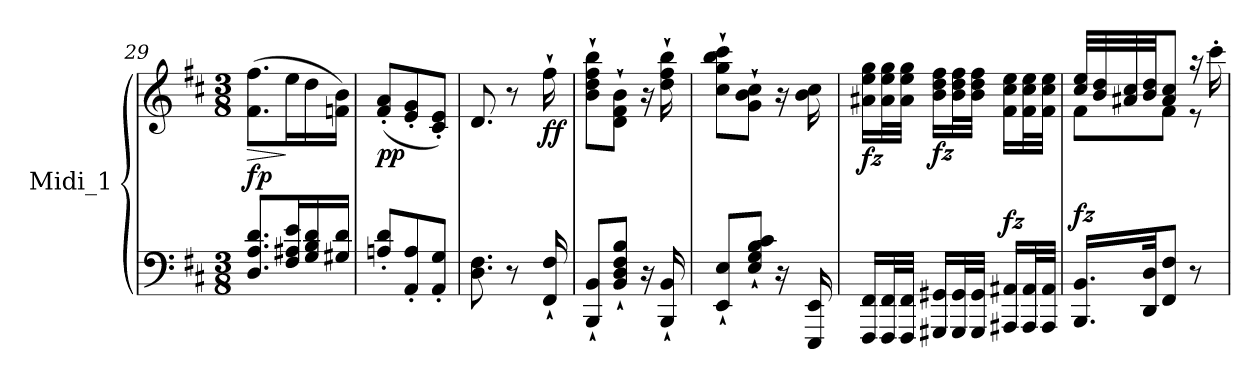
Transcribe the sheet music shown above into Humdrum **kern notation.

**kern	**kern	**dynam
*part1	*part1	*part1
*staff2	*staff1	*staff1/2
*I"Midi_1	*	*
*clefF4	*clefG2	*
*k[f#c#]	*k[f#c#]	*
*D:	*D:	*
*M3/8	*M3/8	*
=29	=29	=29
!	!	!LO:HP:b
!	!	!LO:DY:n=1:a=2
8.D/ 8.A/ 8.d/L	(>8.f#\ 8.ff#\L	> fp
16F#/ 16A#X/ 16e/L	16ee\L	]
16G/ 16B/ 16d/	16dd\	.
16G#X/ 16d/JJ	16fn\ 16b\JJ)	.
=30	=30	=30
!	!	!LO:DY:b
8Ani/' 8d/'L	(>8f#i/' 8a/'L	pp
8AA/' 8A/'	8e/' 8g/'	.
8AA/' 8G/'J	8c#/' 8e/'J)	.
=31	=31	=31
*^	*	*
8.D\ 8.F#\	4ryy	8.d/	.
8r	.	8r	.
.	16ryy	.	.
!	!	!	!LO:DY:b
16FF#/` 16F#/`	16ryy	16ff#`\	ff
*v	*v	*	*
=32	=32	=32
*	*MM75	*
8BBB/` 8BB/`L	8b\` 8dd\` 8ff#\` 8bb\`L	.
8BB/` 8D/` 8F#/` 8B/`J	8d\` 8f#\` 8b\`J	.
16r	16r	.
16BBB/` 16BB/`	16dd\` 16ff#\` 16bb\`	.
=33	=33	=33
8EE/` 8E/`L	8cc#\` 8gg\` 8bb\` 8ccc#\`L	.
8E/` 8G/` 8B/` 8c#/`J	8g\` 8b\` 8cc#\`J	.
16r	16r	.
16EEE/ 16EE/	16b\ 16cc#\	.
!!LO:LB:g=z
=34	=34	=34
*	*^	*
!	!	!	!LO:DY:b
16FFF#/ 16FF#/LL	16a#X\ 16ee\ 16gg\LL	4ryy	fz
32FFF#/ 32FF#/L	32a#\ 32ee\ 32gg\L	.	.
32FFF#/ 32FF#/JJJ	32a#\ 32ee\ 32gg\JJJ	.	.
!	!	!	!LO:DY:b
16GGG#X/ 16GG#X/LL	16b\ 16dd\ 16ff#\LL	.	fz
32GGG#/ 32GG#/L	32b\ 32dd\ 32ff#\L	.	.
32GGG#/ 32GG#/JJJ	32b\ 32dd\ 32ff#\JJJ	.	.
!	!	!	!LO:DY:a=2
16AAA#X/ 16AA#X/LL	16f#\ 16cc#\ 16ee\LL	8ryy	fz
32AAA#/ 32AA#/L	32f#\ 32cc#\ 32ee\L	.	.
32AAA#/ 32AA#/JJJ	32f#\ 32cc#\ 32ee\JJJ	.	.
=35	=35	=35	=35
!	!	!	!LO:DY:a=2
16.BBB/ 16.BB/LL	32cc#/ 32ee/LLL	8f#\L	fz
.	32b/ 32dd/	.	.
.	32a#X/ 32cc#/	.	.
32DD/ 32D/JK	32b/ 32dd/JJ	.	.
8FF#/ 8F#/J	8a#/ 8cc#/J	8f#\J	.
8r	16r	8r	.
.	16ccc#'\	.	.
*	*v	*v	*
=	=	=
*-	*-	*-
